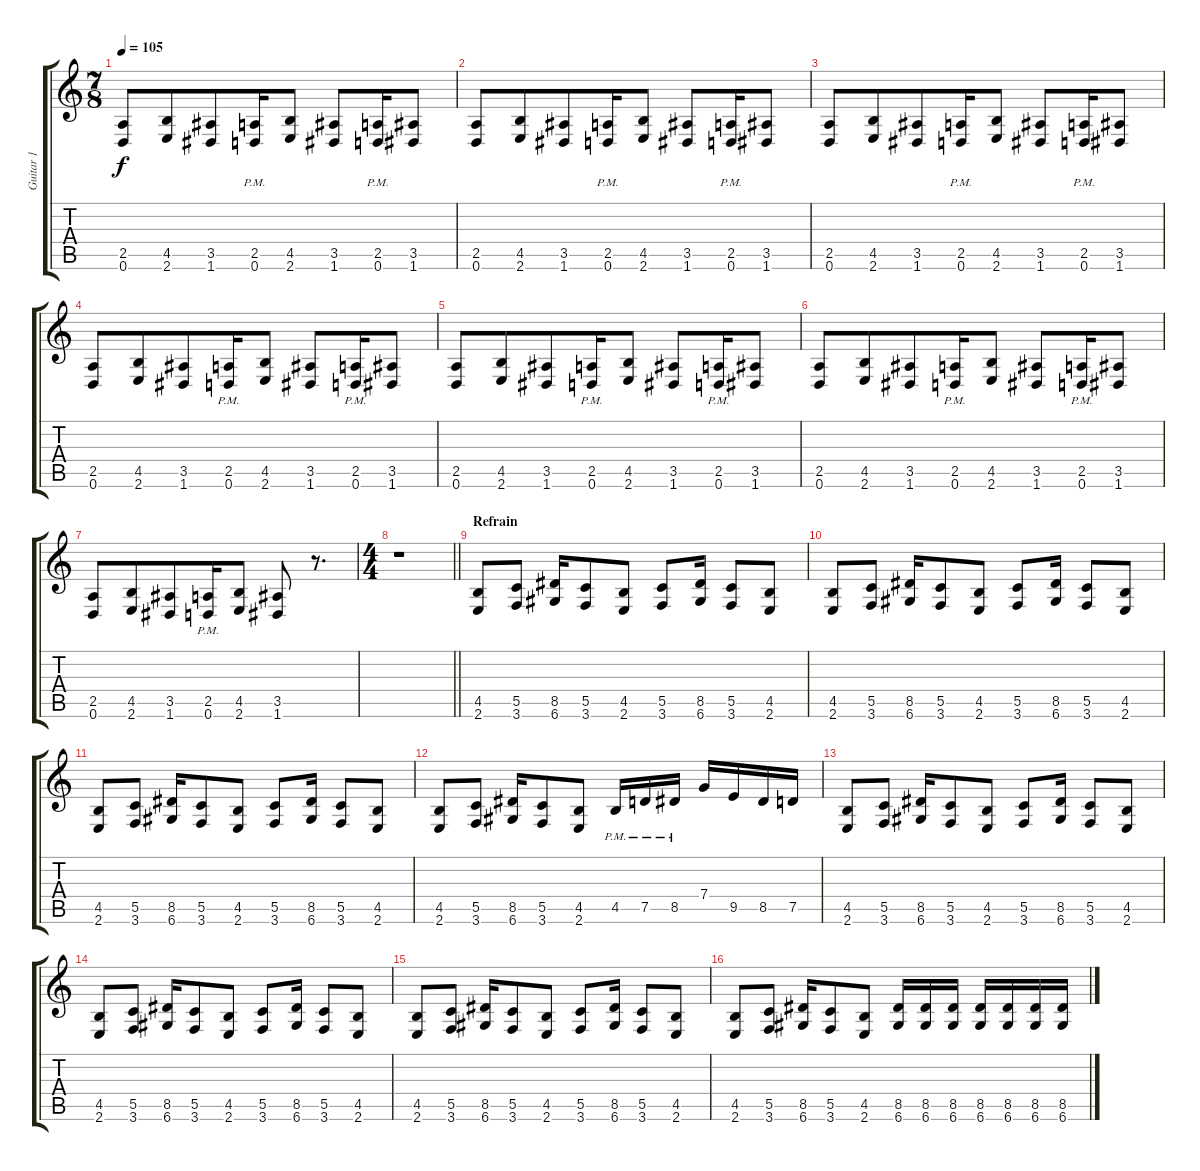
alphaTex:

\track ("Guitar 1" "Guitar 1") {instrument distortionguitar}
\staff {score tabs}
\tuning (D4 A3 F3 C3 G2 D2) {hide}
\ts (7 8)
\tempo 105
\clef g2
\ks c
(2.5 0.6).8{dy f} (4.5 2.6).8 (3.5 1.6).8 (2.5{pm} 0.6{pm}).16 (4.5 2.6).8 (3.5 1.6).8 (2.5{pm} 0.6{pm}).16 (3.5 1.6).8 |
(2.5 0.6).8 (4.5 2.6).8 (3.5 1.6).8 (2.5{pm} 0.6{pm}).16 (4.5 2.6).8 (3.5 1.6).8 (2.5{pm} 0.6{pm}).16 (3.5 1.6).8 |
(2.5 0.6).8 (4.5 2.6).8 (3.5 1.6).8 (2.5{pm} 0.6{pm}).16 (4.5 2.6).8 (3.5 1.6).8 (2.5{pm} 0.6{pm}).16 (3.5 1.6).8 |
(2.5 0.6).8 (4.5 2.6).8 (3.5 1.6).8 (2.5{pm} 0.6{pm}).16 (4.5 2.6).8 (3.5 1.6).8 (2.5{pm} 0.6{pm}).16 (3.5 1.6).8 |
(2.5 0.6).8 (4.5 2.6).8 (3.5 1.6).8 (2.5{pm} 0.6{pm}).16 (4.5 2.6).8 (3.5 1.6).8 (2.5{pm} 0.6{pm}).16 (3.5 1.6).8 |
(2.5 0.6).8 (4.5 2.6).8 (3.5 1.6).8 (2.5{pm} 0.6{pm}).16 (4.5 2.6).8 (3.5 1.6).8 (2.5{pm} 0.6{pm}).16 (3.5 1.6).8 |
(2.5 0.6).8 (4.5 2.6).8 (3.5 1.6).8 (2.5{pm} 0.6{pm}).16 (4.5 2.6).8 (3.5 1.6).8 r.8{d} |
\ts (4 4)
\barLineRight lightlight
r.1 |
\section ("" "Refrain")
(4.5 2.6).8 (5.5 3.6).8 (8.5 6.6).16 (5.5 3.6).8 (4.5 2.6).8 (5.5 3.6).8 (8.5 6.6).16 (5.5 3.6).8 (4.5 2.6).8 |
(4.5 2.6).8 (5.5 3.6).8 (8.5 6.6).16 (5.5 3.6).8 (4.5 2.6).8 (5.5 3.6).8 (8.5 6.6).16 (5.5 3.6).8 (4.5 2.6).8 |
(4.5 2.6).8 (5.5 3.6).8 (8.5 6.6).16 (5.5 3.6).8 (4.5 2.6).8 (5.5 3.6).8 (8.5 6.6).16 (5.5 3.6).8 (4.5 2.6).8 |
(4.5 2.6).8 (5.5 3.6).8 (8.5 6.6).16 (5.5 3.6).8 (4.5 2.6).8 4.5{pm}.16 7.5{pm}.16 8.5{pm}.16 7.4.16 9.5.16 8.5.16 7.5.16 |
(4.5 2.6).8 (5.5 3.6).8 (8.5 6.6).16 (5.5 3.6).8 (4.5 2.6).8 (5.5 3.6).8 (8.5 6.6).16 (5.5 3.6).8 (4.5 2.6).8 |
(4.5 2.6).8 (5.5 3.6).8 (8.5 6.6).16 (5.5 3.6).8 (4.5 2.6).8 (5.5 3.6).8 (8.5 6.6).16 (5.5 3.6).8 (4.5 2.6).8 |
(4.5 2.6).8 (5.5 3.6).8 (8.5 6.6).16 (5.5 3.6).8 (4.5 2.6).8 (5.5 3.6).8 (8.5 6.6).16 (5.5 3.6).8 (4.5 2.6).8 |
(4.5 2.6).8 (5.5 3.6).8 (8.5 6.6).16 (5.5 3.6).8 (4.5 2.6).8 (8.5 6.6).16 (8.5 6.6).16 (8.5 6.6).16 (8.5 6.6).16 (8.5 6.6).16 (8.5 6.6).16 (8.5 6.6).16
